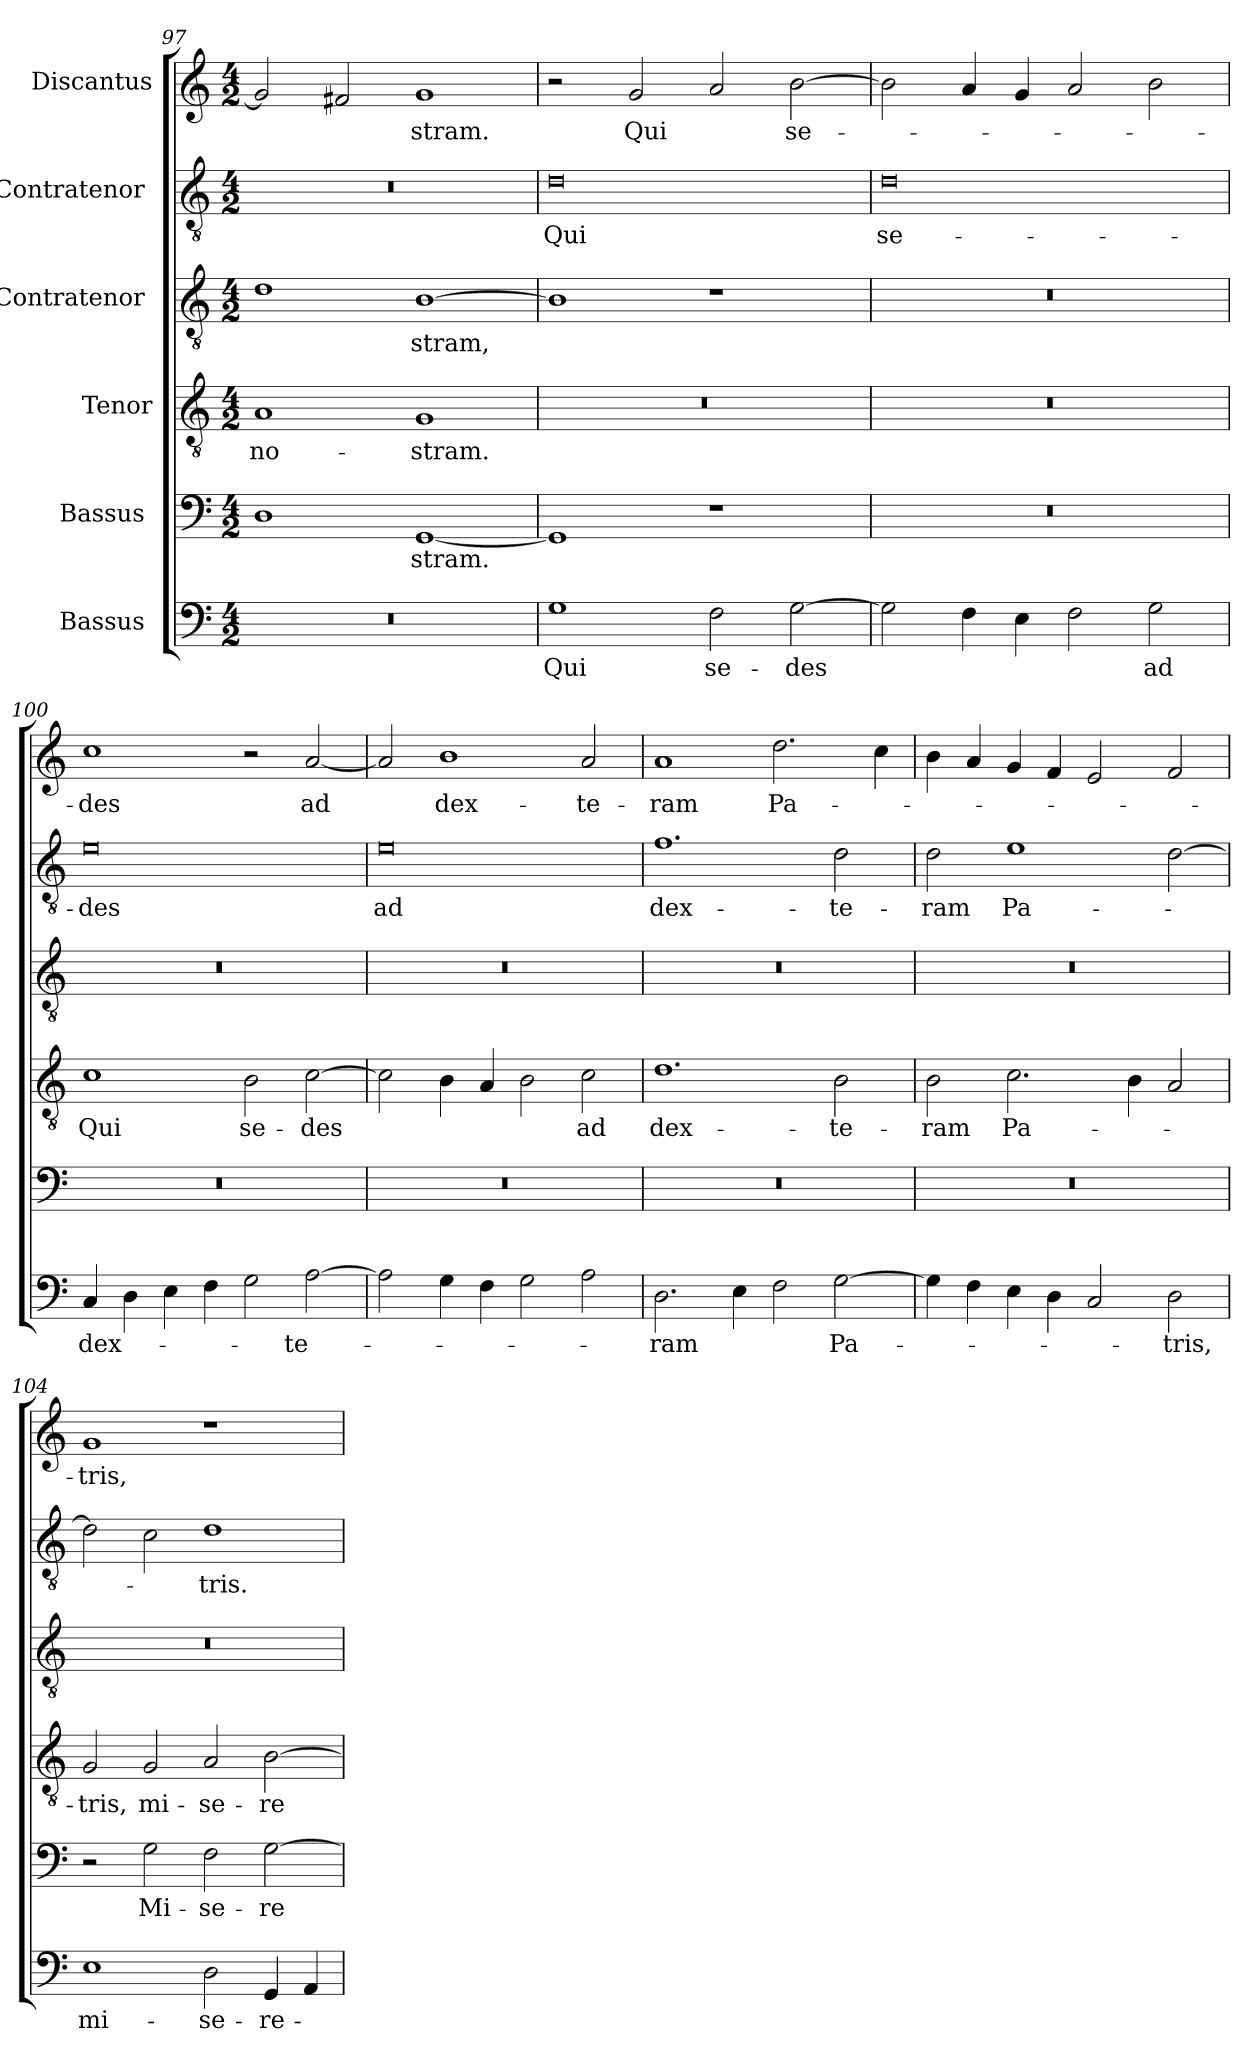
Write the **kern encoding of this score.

**kern	**text	**kern	**text	**kern	**text	**kern	**text	**kern	**text	**kern	**text
*part6	*part6	*part5	*part5	*part4	*part4	*part3	*part3	*part2	*part2	*part1	*part1
*staff6	*staff6	*staff5	*staff5	*staff4	*staff4	*staff3	*staff3	*staff2	*staff2	*staff1	*staff1
*I"Bassus [2]	*	*I"Bassus [1]	*	*I"Tenor	*	*I"Contratenor [2]	*	*I"Contratenor [1]	*	*I"Discantus	*
*clefF4	*	*clefF4	*	*clefGv2	*	*clefGv2	*	*clefGv2	*	*clefG2	*
*k[]	*	*k[]	*	*k[]	*	*k[]	*	*k[]	*	*k[]	*
*M4/2	*	*M4/2	*	*M4/2	*	*M4/2	*	*M4/2	*	*M4/2	*
=97	=97	=97	=97	=97	=97	=97	=97	=97	=97	=97	=97
0r	.	1D\	.	1A/	no-	1d\	.	0r	.	2g/]	.
.	.	.	.	.	.	.	.	.	.	2f#X/	.
.	.	[1GG/	-stram.	1G/	-stram.	[1B\	-stram,	.	.	1g/	-stram.
=98	=98	=98	=98	=98	=98	=98	=98	=98	=98	=98	=98
1G\	Qui	1GG/]	.	0r	.	1B\]	.	0d\	Qui	2r	.
.	.	.	.	.	.	.	.	.	.	2g/	Qui
2F\	se-	1r	.	.	.	1r	.	.	.	2a/	.
[2G\	-des	.	.	.	.	.	.	.	.	[2b\	se-
=99	=99	=99	=99	=99	=99	=99	=99	=99	=99	=99	=99
2G\]	.	0r	.	0r	.	0r	.	0d\	se-	2b\]	.
4F\	.	.	.	.	.	.	.	.	.	4a/	.
4E\	.	.	.	.	.	.	.	.	.	4g/	.
2F\	.	.	.	.	.	.	.	.	.	2a/	.
2G\	ad	.	.	.	.	.	.	.	.	2b\	.
=100	=100	=100	=100	=100	=100	=100	=100	=100	=100	=100	=100
4C/	dex-	0r	.	1c\	Qui	0r	.	0e\	-des	1cc\	-des
4D\	.	.	.	.	.	.	.	.	.	.	.
4E\	.	.	.	.	.	.	.	.	.	.	.
4F\	.	.	.	.	.	.	.	.	.	.	.
2G\	.	.	.	2B\	se-	.	.	.	.	2r	.
[2A\	-te-	.	.	[2c\	-des	.	.	.	.	[2a/	ad
=101	=101	=101	=101	=101	=101	=101	=101	=101	=101	=101	=101
2A\]	.	0r	.	2c\]	.	0r	.	0e\	ad	2a/]	.
4G\	.	.	.	4B\	.	.	.	.	.	1b\	dex-
4F\	.	.	.	4A/	.	.	.	.	.	.	.
2G\	.	.	.	2B\	.	.	.	.	.	.	.
2A\	.	.	.	2c\	ad	.	.	.	.	2a/	-te-
=102	=102	=102	=102	=102	=102	=102	=102	=102	=102	=102	=102
2.D\	-ram	0r	.	1.d\	dex-	0r	.	1.f\	dex-	1a/	-ram
4E\	.	.	.	.	.	.	.	.	.	.	.
2F\	.	.	.	.	.	.	.	.	.	2.dd\	Pa-
[2G\	Pa-	.	.	2B\	-te-	.	.	2d\	-te-	.	.
.	.	.	.	.	.	.	.	.	.	4cc\	.
=103	=103	=103	=103	=103	=103	=103	=103	=103	=103	=103	=103
4G\]	.	0r	.	2B\	-ram	0r	.	2d\	-ram	4b\	.
4F\	.	.	.	.	.	.	.	.	.	4a/	.
4E\	.	.	.	2.c\	Pa-	.	.	1e\	Pa-	4g/	.
4D\	.	.	.	.	.	.	.	.	.	4f/	.
2C/	.	.	.	.	.	.	.	.	.	2e/	.
.	.	.	.	4B\	.	.	.	.	.	.	.
2D\	-tris,	.	.	2A/	.	.	.	[2d\	.	2f/	.
=104	=104	=104	=104	=104	=104	=104	=104	=104	=104	=104	=104
1E\	mi-	2r	.	2G/	-tris,	0r	.	2d\]	.	1g/	-tris,
.	.	2G\	Mi-	2G/	mi-	.	.	2c\	.	.	.
2D\	-se-	2F\	-se-	2A/	-se-	.	.	1d\	-tris.	1r	.
4GG/	-re-	[2G\	-re-	[2B\	-re-	.	.	.	.	.	.
4AA/	.	.	.	.	.	.	.	.	.	.	.
=	=	=	=	=	=	=	=	=	=	=	=
*-	*-	*-	*-	*-	*-	*-	*-	*-	*-	*-	*-
